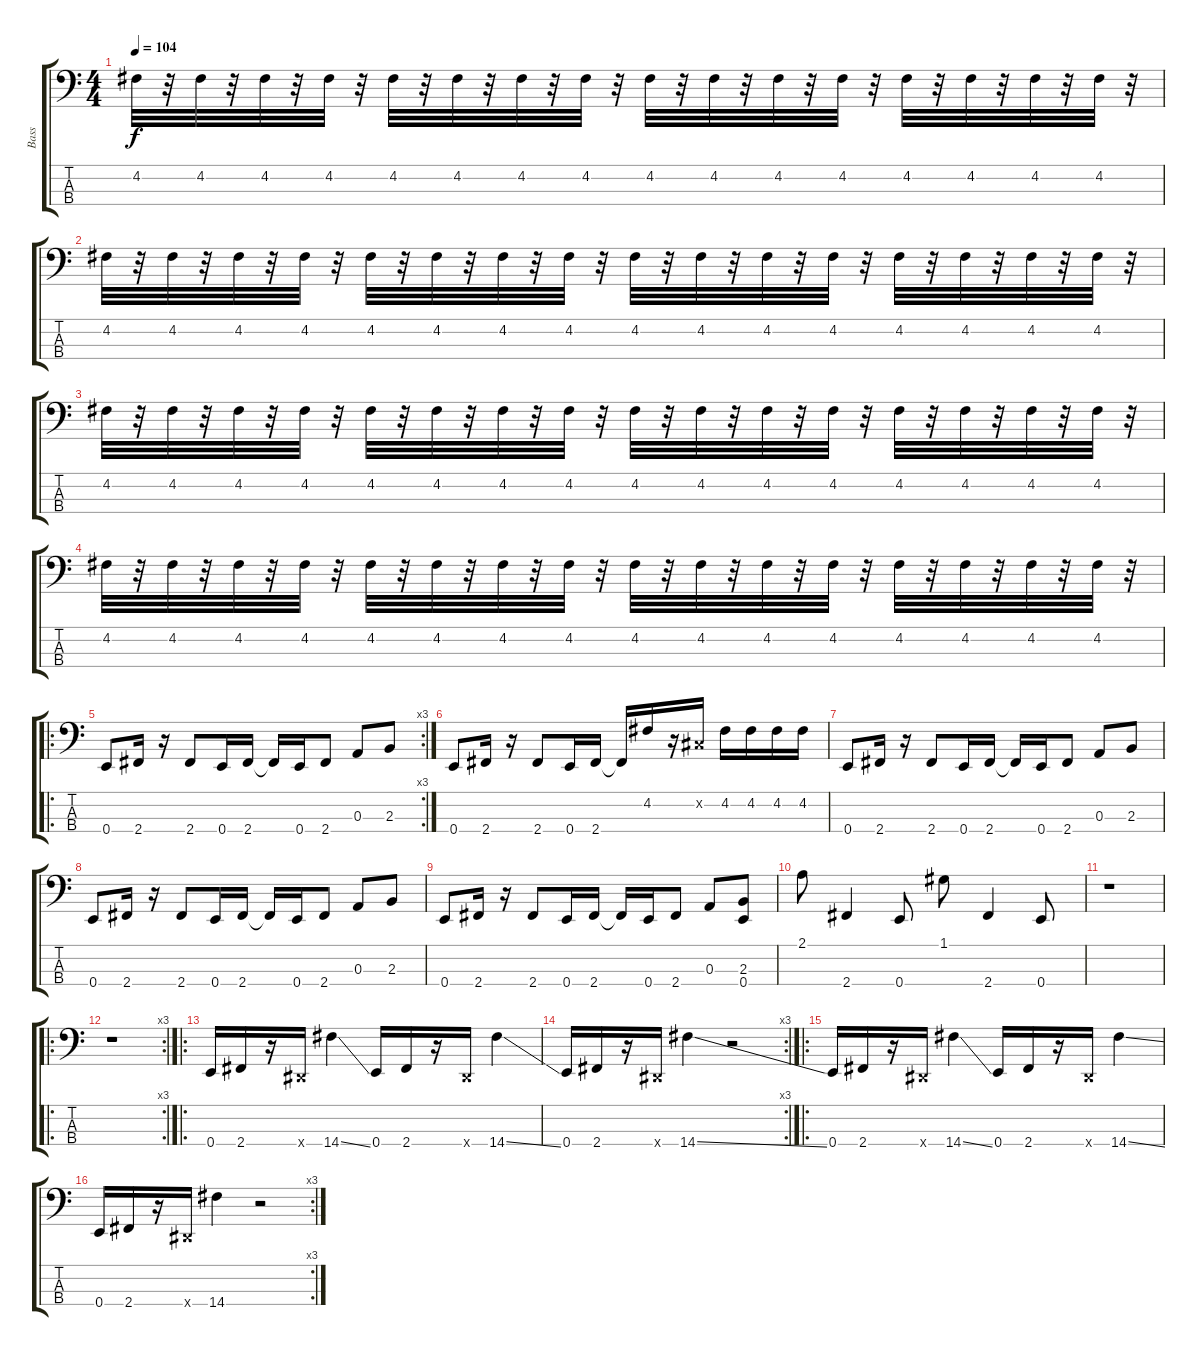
\track ("Bass" "Bass") {instrument electricbasspick}
\staff {score tabs}
\tuning (G2 D2 A1 E1) {hide}
\ts (4 4)
\tempo 104
\clef f4
\ks c
4.2.32{dy f} r.32 4.2.32 r.32 4.2.32 r.32 4.2.32 r.32 4.2.32 r.32 4.2.32 r.32 4.2.32 r.32 4.2.32 r.32 4.2.32 r.32 4.2.32 r.32 4.2.32 r.32 4.2.32 r.32 4.2.32 r.32 4.2.32 r.32 4.2.32 r.32 4.2.32 r.32 |
4.2.32 r.32 4.2.32 r.32 4.2.32 r.32 4.2.32 r.32 4.2.32 r.32 4.2.32 r.32 4.2.32 r.32 4.2.32 r.32 4.2.32 r.32 4.2.32 r.32 4.2.32 r.32 4.2.32 r.32 4.2.32 r.32 4.2.32 r.32 4.2.32 r.32 4.2.32 r.32 |
4.2.32 r.32 4.2.32 r.32 4.2.32 r.32 4.2.32 r.32 4.2.32 r.32 4.2.32 r.32 4.2.32 r.32 4.2.32 r.32 4.2.32 r.32 4.2.32 r.32 4.2.32 r.32 4.2.32 r.32 4.2.32 r.32 4.2.32 r.32 4.2.32 r.32 4.2.32 r.32 |
4.2.32 r.32 4.2.32 r.32 4.2.32 r.32 4.2.32 r.32 4.2.32 r.32 4.2.32 r.32 4.2.32 r.32 4.2.32 r.32 4.2.32 r.32 4.2.32 r.32 4.2.32 r.32 4.2.32 r.32 4.2.32 r.32 4.2.32 r.32 4.2.32 r.32 4.2.32 r.32 |
\ro
\rc 3
0.4.8 2.4.16 r.16 2.4.8 0.4.16 2.4.16 2.4{t}.16 0.4.16 2.4.8 0.3.8 2.3.8 |
0.4.8 2.4.16 r.16 2.4.8 0.4.16 2.4.16 2.4{t}.16 4.2.16 r.16 -1.2{x}.16 4.2.16 4.2.16 4.2.16 4.2.16 |
0.4.8 2.4.16 r.16 2.4.8 0.4.16 2.4.16 2.4{t}.16 0.4.16 2.4.8 0.3.8 2.3.8 |
0.4.8 2.4.16 r.16 2.4.8 0.4.16 2.4.16 2.4{t}.16 0.4.16 2.4.8 0.3.8 2.3.8 |
0.4.8 2.4.16 r.16 2.4.8 0.4.16 2.4.16 2.4{t}.16 0.4.16 2.4.8 0.3.8 (2.3 0.4).8 |
2.1.8 2.4.4 0.4.8 1.1.8 2.4.4 0.4.8 |
r.1 |
\ro
\rc 3
r.1 |
\ro
0.4.16 2.4.16 r.16 -1.4{x}.16 14.4{ss}.4 0.4.16 2.4.16 r.16 -1.4{x}.16 14.4{ss}.4 |
\rc 3
0.4.16 2.4.16 r.16 -1.4{x}.16 14.4{ss}.4 r.2 |
\ro
0.4.16 2.4.16 r.16 -1.4{x}.16 14.4{ss}.4 0.4.16 2.4.16 r.16 -1.4{x}.16 14.4{ss}.4 |
\rc 3
0.4.16 2.4.16 r.16 -1.4{x}.16 14.4.4 r.2
